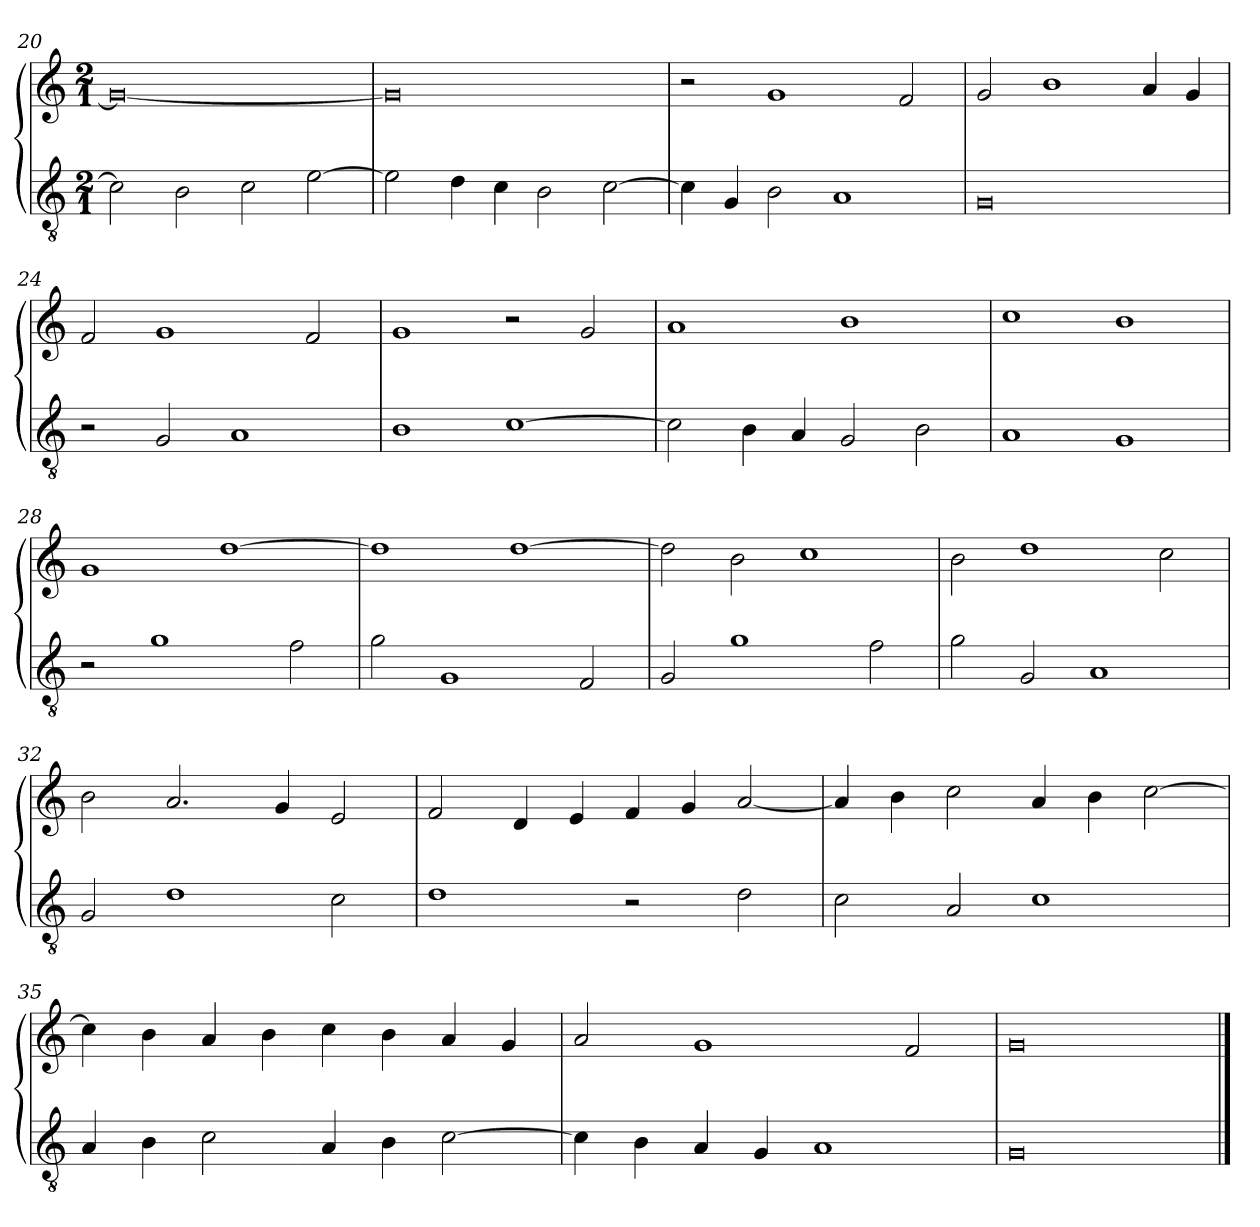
**kern	**kern
*part2	*part1
*staff2	*staff1
*clefGv2	*clefG2
*k[]	*k[]
*M2/1	*M2/1
=20	=20
2c]	0g_
2B	.
2c	.
[2e	.
=21	=21
2e]	0g]
4d	.
4c	.
2B	.
[2c	.
=22	=22
4c]	2r
4G	.
2B	1g
1A	.
.	2f
=23	=23
0G	2g
.	1b
.	4a
.	4g
=24	=24
2r	2f
2G	1g
1A	.
.	2f
=25	=25
1B	1g
[1c	2r
.	2g
=26	=26
2c]	1a
4B	.
4A	.
2G	1b
2B	.
=27	=27
1A	1cc
1G	1b
=28	=28
2r	1g
1g	.
.	[1dd
2f	.
=29	=29
2g	1dd]
1G	.
.	[1dd
2F	.
=30	=30
2G	2dd]
1g	2b
.	1cc
2f	.
=31	=31
2g	2b
2G	1dd
1A	.
.	2cc
=32	=32
2G	2b
1d	2.a
.	4g
2c	2e
=33	=33
1d	2f
.	4d
.	4e
2r	4f
.	4g
2d	[2a
=34	=34
2c	4a]
.	4b
2A	2cc
1c	4a
.	4b
.	[2cc
=35	=35
4A	4cc]
4B	4b
2c	4a
.	4b
4A	4cc
4B	4b
[2c	4a
.	4g
=36	=36
4c]	2a
4B	.
4A	1g
4G	.
1A	.
.	2f
=37	=37
0G	0g
==	==
*-	*-
